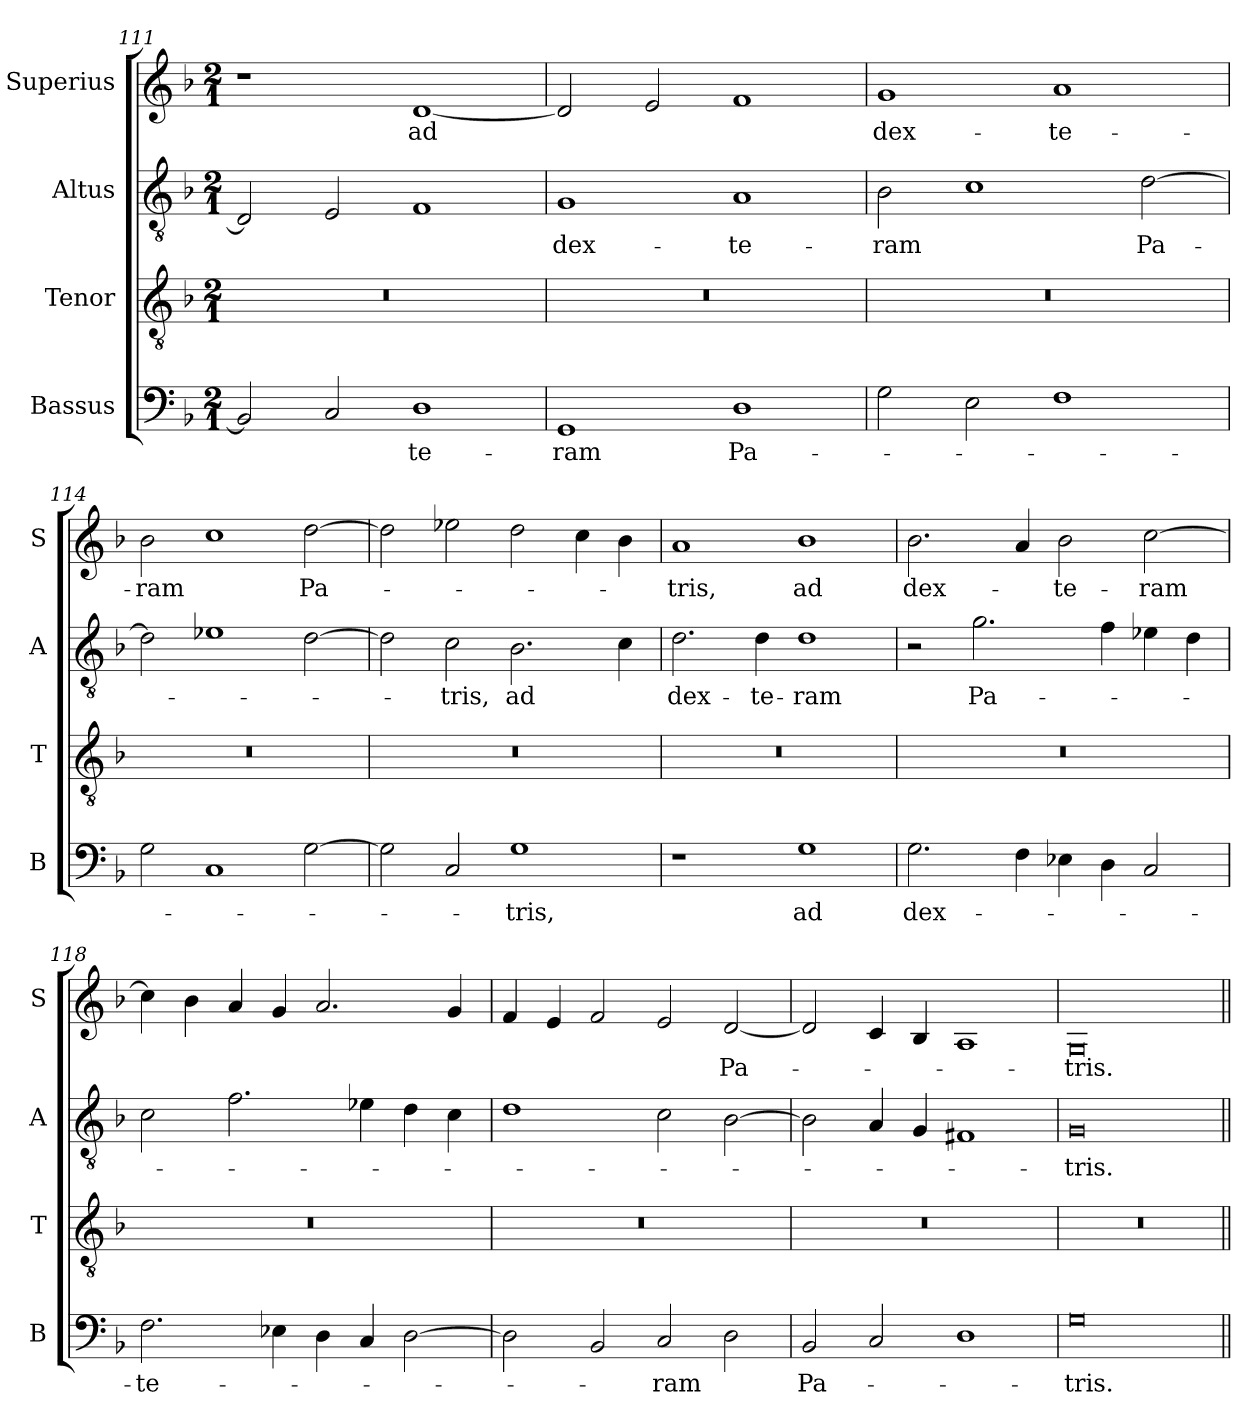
**kern	**text	**kern	**kern	**text	**kern	**text
*part4	*part4	*part3	*part2	*part2	*part1	*part1
*staff4	*staff4	*staff3	*staff2	*staff2	*staff1	*staff1
*I"Bassus	*	*I"Tenor	*I"Altus	*	*I"Superius	*
*I'B	*	*I'T	*I'A	*	*I'S	*
*clefF4	*	*clefGv2	*clefGv2	*	*clefG2	*
*k[b-]	*	*k[b-]	*k[b-]	*	*k[b-]	*
*M2/1	*	*M2/1	*M2/1	*	*M2/1	*
=111	=111	=111	=111	=111	=111	=111
2BB-]	.	0r	2D]	.	1r	.
2C	.	.	2E	.	.	.
1D	-te-	.	1F	.	[1d	ad
=112	=112	=112	=112	=112	=112	=112
1GG	-ram	0r	1G	dex-	2d]	.
.	.	.	.	.	2e	.
!	!LO:LY:i	!	!	!	!	!
1D	Pa-	.	1A	-te-	1f	.
=113	=113	=113	=113	=113	=113	=113
2G	.	0r	2B-	-ram	1g	dex-
2E	.	.	1c	.	.	.
1F	.	.	.	.	1a	-te-
!	!	!	!	!LO:LY:i	!	!
.	.	.	[2d	Pa-	.	.
=114	=114	=114	=114	=114	=114	=114
2G	.	0r	2d]	.	2b-	-ram
1C	.	.	1e-X	.	1cc	.
!	!	!	!	!	!	!LO:LY:i
[2G	.	.	[2d	.	[2dd	Pa-
=115	=115	=115	=115	=115	=115	=115
2G]	.	0r	2d]	.	2dd]	.
!	!	!	!	!LO:LY:i	!	!
2C	.	.	2c	-tris,	2ee-X	.
!	!LO:LY:i	!	!	!LO:LY:i	!	!
1G	-tris,	.	2.B-	ad	2dd	.
.	.	.	.	.	4cc	.
.	.	.	4c	.	4b-	.
=116	=116	=116	=116	=116	=116	=116
!	!	!	!	!LO:LY:i	!	!LO:LY:i
1r	.	0r	2.d	dex-	1a	-tris,
!	!	!	!	!LO:LY:i	!	!
.	.	.	4d	-te-	.	.
!	!LO:LY:i	!	!	!LO:LY:i	!	!LO:LY:i
1G	ad	.	1d	-ram	1b-	ad
=117	=117	=117	=117	=117	=117	=117
!	!LO:LY:i	!	!	!	!	!LO:LY:i
2.G	dex-	0r	2r	.	2.b-	dex-
.	.	.	2.g	Pa-	.	.
4F	.	.	.	.	4a	.
!	!	!	!	!	!	!LO:LY:i
4E-X	.	.	.	.	2b-	-te-
4D	.	.	4f	.	.	.
!	!	!	!	!	!	!LO:LY:i
2C	.	.	4e-X	.	[2cc	-ram
.	.	.	4d	.	.	.
=118	=118	=118	=118	=118	=118	=118
!	!LO:LY:i	!	!	!	!	!
2.F	-te-	0r	2c	.	4cc]	.
.	.	.	.	.	4b-	.
.	.	.	2.f	.	4a	.
4E-X	.	.	.	.	4g	.
4D	.	.	.	.	2.a	.
4C	.	.	4e-X	.	.	.
[2D	.	.	4d	.	.	.
.	.	.	4c	.	4g	.
=119	=119	=119	=119	=119	=119	=119
2D]	.	0r	1d	.	4f	.
.	.	.	.	.	4e	.
2BB-	.	.	.	.	2f	.
!	!LO:LY:i	!	!	!	!	!
2C	-ram	.	2c	.	2e	.
2D	.	.	[2B-	.	[2d	Pa-
=120	=120	=120	=120	=120	=120	=120
2BB-	Pa-	0r	2B-]	.	2d]	.
2C	.	.	4A	.	4c	.
.	.	.	4G	.	4B-	.
1D	.	.	1F#X	.	1A	.
=121	=121	=121	=121	=121	=121	=121
0G	-tris.	0r	0G	-tris.	0G	-tris.
=||	=||	=||	=||	=||	=||	=||
*-	*-	*-	*-	*-	*-	*-
